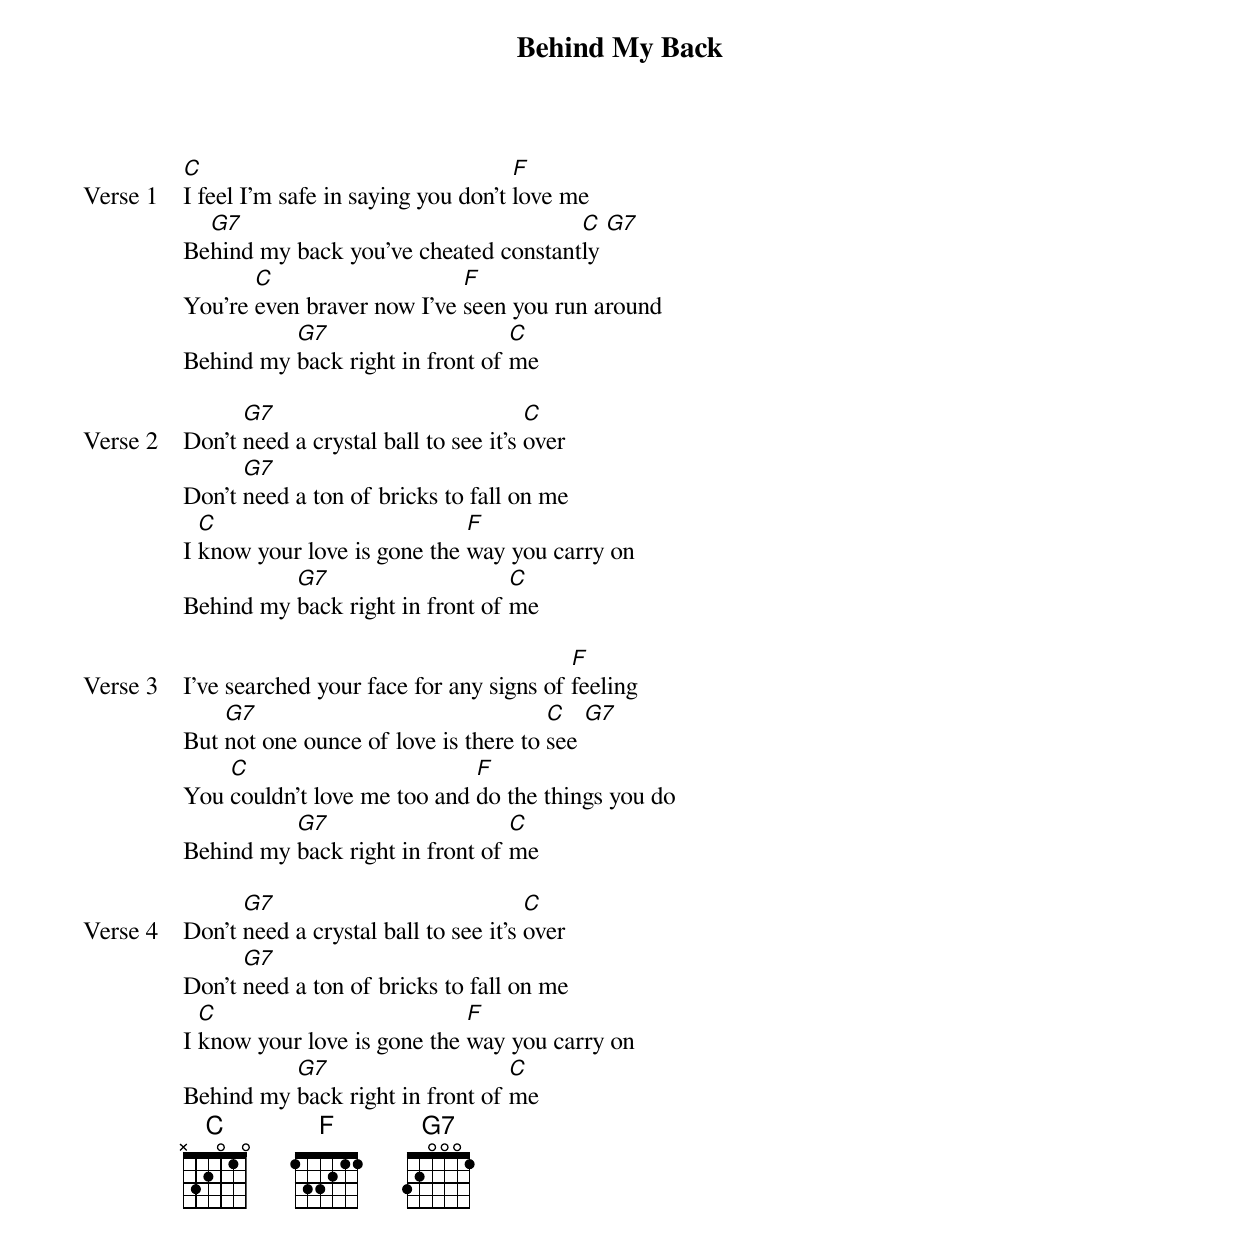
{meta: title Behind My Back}
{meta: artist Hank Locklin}
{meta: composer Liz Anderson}
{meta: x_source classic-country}
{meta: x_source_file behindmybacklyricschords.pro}
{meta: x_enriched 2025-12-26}

{start_of_verse: Verse 1}
[C]I feel I'm safe in saying you don't [F]love me
Be[G7]hind my back you've cheated constant[C]ly [G7]
You're [C]even braver now I've [F]seen you run around
Behind my [G7]back right in front of [C]me
{end_of_verse}

{start_of_verse: Verse 2}
Don't [G7]need a crystal ball to see it's [C]over
Don't [G7]need a ton of bricks to fall on me
I [C]know your love is gone the [F]way you carry on
Behind my [G7]back right in front of [C]me
{end_of_verse}

{start_of_verse: Verse 3}
I've searched your face for any signs of [F]feeling
But [G7]not one ounce of love is there to [C]see [G7]
You [C]couldn't love me too and [F]do the things you do
Behind my [G7]back right in front of [C]me
{end_of_verse}

{start_of_verse: Verse 4}
Don't [G7]need a crystal ball to see it's [C]over
Don't [G7]need a ton of bricks to fall on me
I [C]know your love is gone the [F]way you carry on
Behind my [G7]back right in front of [C]me
{end_of_verse}
